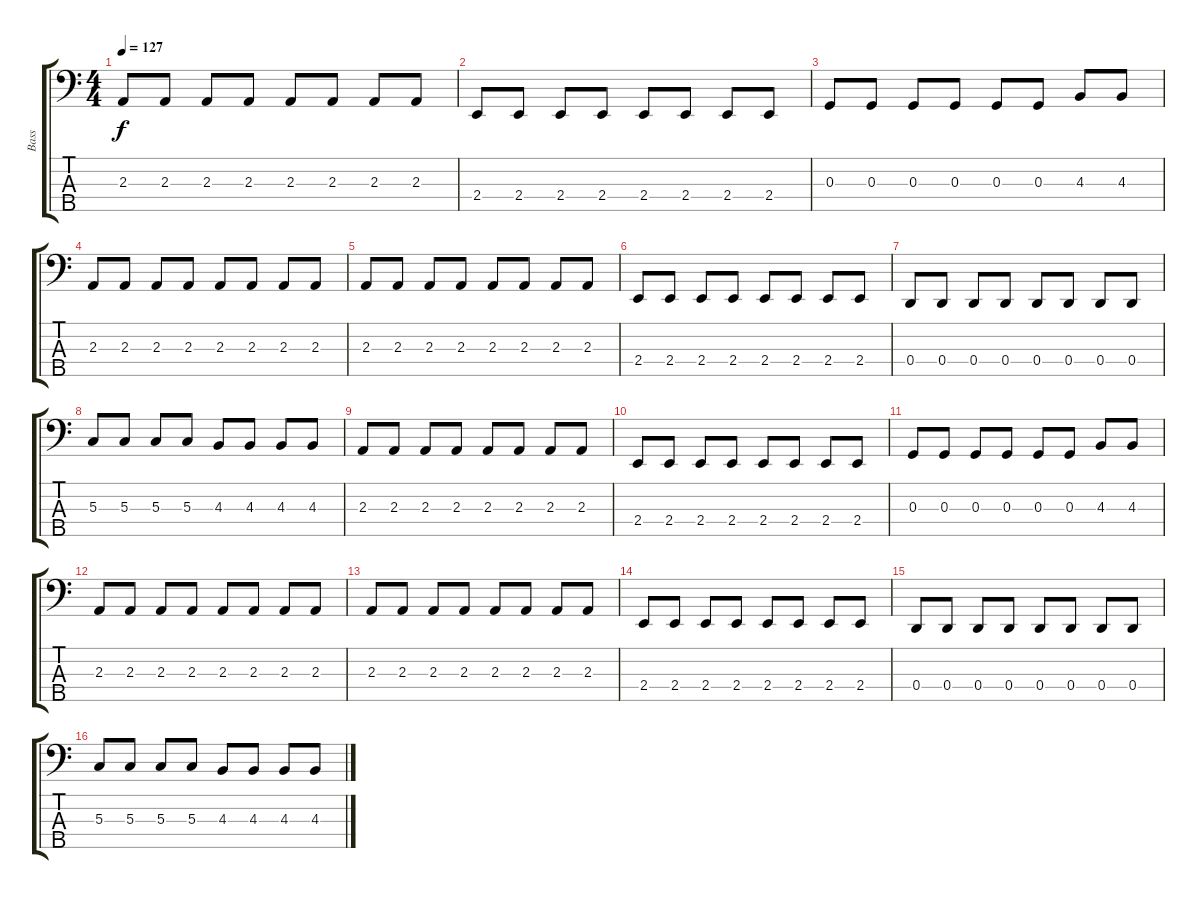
\track ("Bass" "Bass") {instrument electricbassfinger}
\staff {score tabs}
\tuning (F2 C2 G1 D1 A0) {hide}
\ts (4 4)
\tempo 127
\clef f4
\ks c
2.3.8{dy f} 2.3.8 2.3.8 2.3.8 2.3.8 2.3.8 2.3.8 2.3.8 |
2.4.8 2.4.8 2.4.8 2.4.8 2.4.8 2.4.8 2.4.8 2.4.8 |
0.3.8 0.3.8 0.3.8 0.3.8 0.3.8 0.3.8 4.3.8 4.3.8 |
2.3.8 2.3.8 2.3.8 2.3.8 2.3.8 2.3.8 2.3.8 2.3.8 |
2.3.8 2.3.8 2.3.8 2.3.8 2.3.8 2.3.8 2.3.8 2.3.8 |
2.4.8 2.4.8 2.4.8 2.4.8 2.4.8 2.4.8 2.4.8 2.4.8 |
0.4.8 0.4.8 0.4.8 0.4.8 0.4.8 0.4.8 0.4.8 0.4.8 |
5.3.8 5.3.8 5.3.8 5.3.8 4.3.8 4.3.8 4.3.8 4.3.8 |
2.3.8 2.3.8 2.3.8 2.3.8 2.3.8 2.3.8 2.3.8 2.3.8 |
2.4.8 2.4.8 2.4.8 2.4.8 2.4.8 2.4.8 2.4.8 2.4.8 |
0.3.8 0.3.8 0.3.8 0.3.8 0.3.8 0.3.8 4.3.8 4.3.8 |
2.3.8 2.3.8 2.3.8 2.3.8 2.3.8 2.3.8 2.3.8 2.3.8 |
2.3.8 2.3.8 2.3.8 2.3.8 2.3.8 2.3.8 2.3.8 2.3.8 |
2.4.8 2.4.8 2.4.8 2.4.8 2.4.8 2.4.8 2.4.8 2.4.8 |
0.4.8 0.4.8 0.4.8 0.4.8 0.4.8 0.4.8 0.4.8 0.4.8 |
5.3.8 5.3.8 5.3.8 5.3.8 4.3.8 4.3.8 4.3.8 4.3.8
